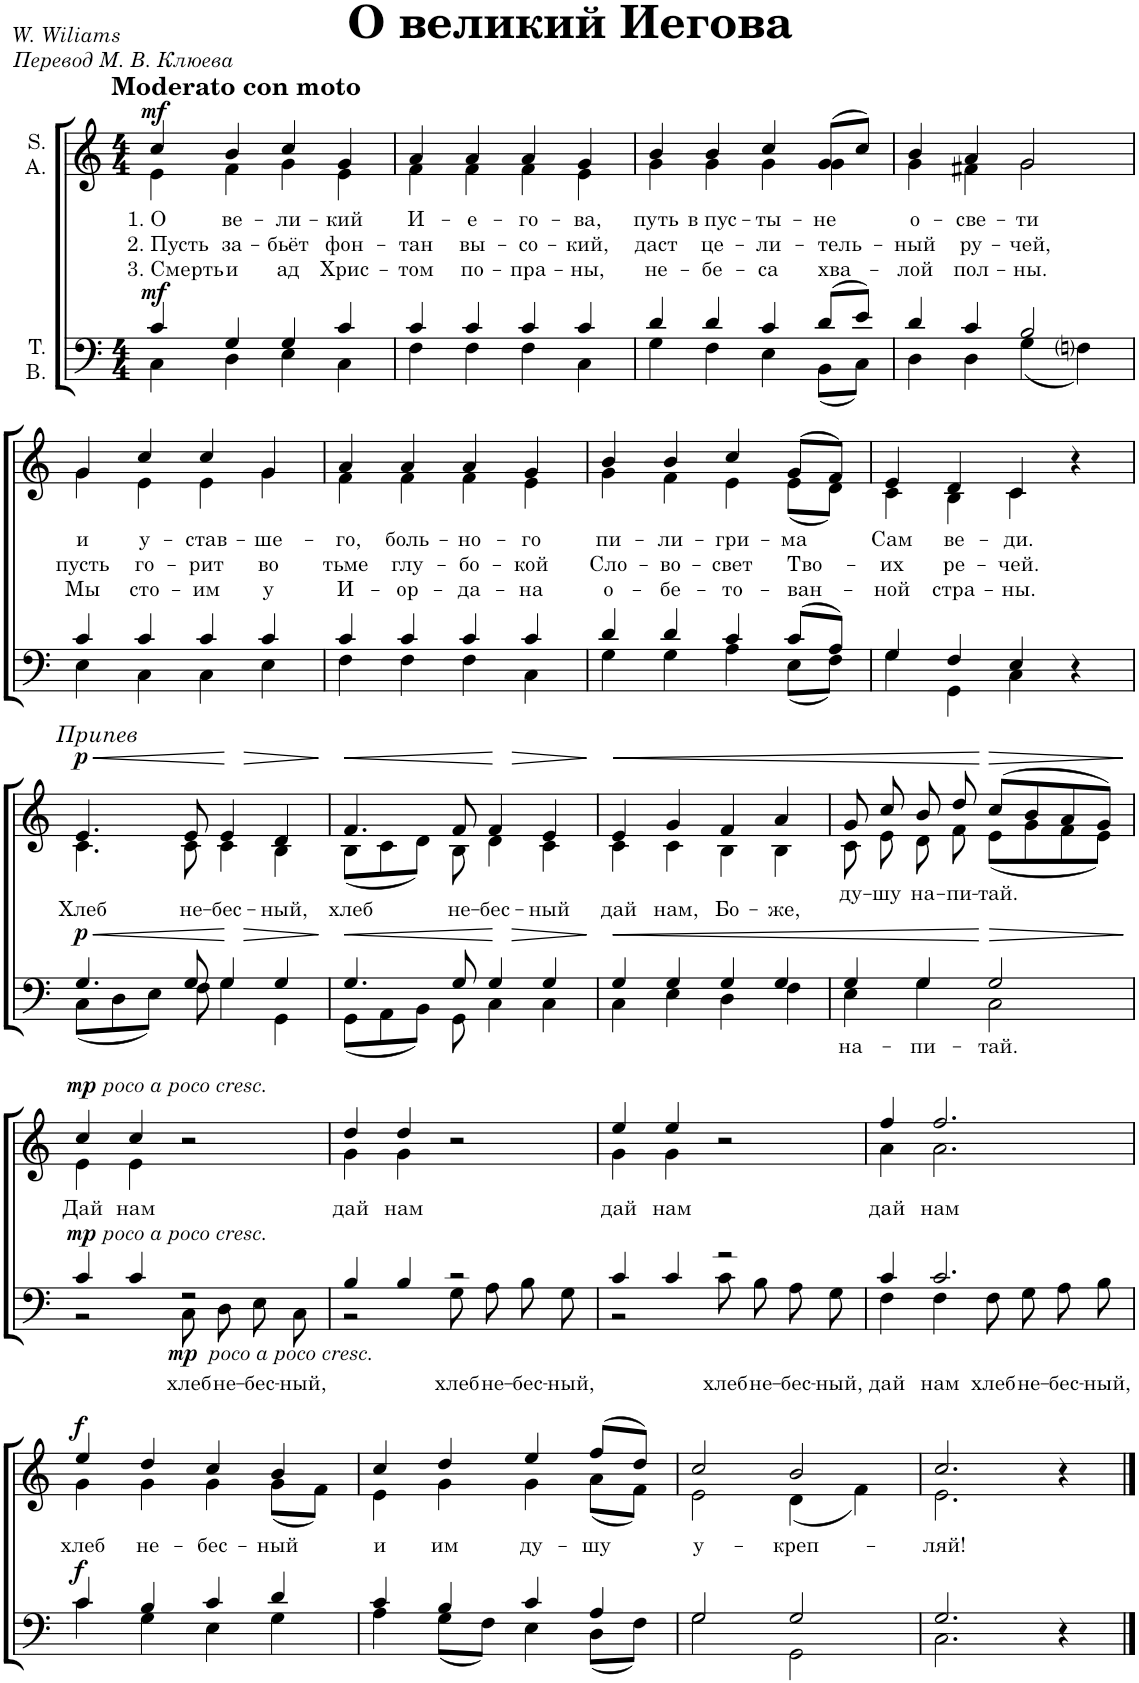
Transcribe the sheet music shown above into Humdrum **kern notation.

**kern	**text	**dynam	**kern	**text	**text	**text	**dynam
*part2	*part2	*part2	*part1	*part1	*part1	*part1	*part1
*staff2	*staff2	*staff2	*staff1	*staff1	*staff1	*staff1	*staff1
*I"T. B.	*	*	*I"S. A.	*	*	*	*
*clefF4	*	*	*clefG2	*	*	*	*
*k[]	*	*	*k[]	*	*	*	*
*M4/4	*	*	*M4/4	*	*	*	*
=1	=1	=1	=1	=1	=1	=1	=1
*^	*	*	*	*	*	*	*
!	!	!	!	!LO:TX:a:B:t=Moderato con moto	!	!	!	!
!	!	!	!LO:DY:a	!	!LO:LY:b	!LO:LY:b	!LO:LY:b	!LO:DY:a
*	*	*	*	*^	*	*	*	*
4c/	4C\	.	mf	4cc/	4e\	1. О	2. Пусть	3. Смерть	mf
!	!	!	!	!	!	!LO:LY:b	!LO:LY:b	!LO:LY:b	!
4G/	4D\	.	.	4b/	4f\	ве-	за-	и	.
!	!	!	!	!	!	!LO:LY:b	!LO:LY:b	!LO:LY:b	!
4G/	4E\	.	.	4cc/	4g\	-ли-	-бьёт	ад	.
!	!	!	!	!	!	!LO:LY:b	!LO:LY:b	!LO:LY:b	!
4c/	4C\	.	.	4g/	4e\	-кий	фон-	Хрис-	.
=2	=2	=2	=2	=2	=2	=2	=2	=2	=2
!	!	!	!	!	!	!LO:LY:b	!LO:LY:b	!LO:LY:b	!
4c/	4F\	.	.	4a/	4f\	И-	-тан	-том	.
!	!	!	!	!	!	!LO:LY:b	!LO:LY:b	!LO:LY:b	!
4c/	4F\	.	.	4a/	4f\	-е-	вы-	по-	.
!	!	!	!	!	!	!LO:LY:b	!LO:LY:b	!LO:LY:b	!
4c/	4F\	.	.	4a/	4f\	-го-	-со-	-пра-	.
!	!	!	!	!	!	!LO:LY:b	!LO:LY:b	!LO:LY:b	!
4c/	4C\	.	.	4g/	4e\	-ва,	-кий,	-ны,	.
=3	=3	=3	=3	=3	=3	=3	=3	=3	=3
!	!	!	!	!	!	!LO:LY:b	!LO:LY:b	!LO:LY:b	!
4d/	4G\	.	.	4b/	4g\	путь	даст	не-	.
!	!	!	!	!	!	!LO:LY:b	!LO:LY:b	!LO:LY:b	!
4d/	4F\	.	.	4b/	4g\	в пус-	це-	-бе-	.
!	!	!	!	!	!	!LO:LY:b	!LO:LY:b	!LO:LY:b	!
4c/	4E\	.	.	4cc/	4g\	-ты-	-ли-	-са	.
!	!	!	!	!	!	!LO:LY:b	!LO:LY:b	!LO:LY:b	!
(>8d/L	(8BB\L	.	.	(>8g/L	4g\	-не	-тель-	хва-	.
8e/J)	8C\J)	.	.	8cc/J)	.	.	.	.	.
=4	=4	=4	=4	=4	=4	=4	=4	=4	=4
!	!	!	!	!	!	!LO:LY:b	!LO:LY:b	!LO:LY:b	!
4d/	4D\	.	.	4b/	4g\	о-	-ный	-лой	.
!	!	!	!	!	!	!LO:LY:b	!LO:LY:b	!LO:LY:b	!
4c/	4D\	.	.	4a/	4f#X\	-све-	ру-	пол-	.
!	!	!	!	!	!	!LO:LY:b	!LO:LY:b	!LO:LY:b	!
2B/	(4G\	.	.	2g/	2g\	-ти	-чей,	-ны.	.
.	4Fni\)	.	.	.	.	.	.	.	.
!!LO:LB:g=z	!!
=5	=5	=5	=5	=5	=5	=5	=5	=5	=5
!	!	!	!	!	!	!LO:LY:b	!LO:LY:b	!LO:LY:b	!
4c/	4E\	.	.	4g/	4g\	и	пусть	Мы	.
!	!	!	!	!	!	!LO:LY:b	!LO:LY:b	!LO:LY:b	!
4c/	4C\	.	.	4cc/	4e\	у-	го-	сто-	.
!	!	!	!	!	!	!LO:LY:b	!LO:LY:b	!LO:LY:b	!
4c/	4C\	.	.	4cc/	4e\	-став-	-рит	-им	.
!	!	!	!	!	!	!LO:LY:b	!LO:LY:b	!LO:LY:b	!
4c/	4E\	.	.	4g/	4g\	-ше-	во	у	.
=6	=6	=6	=6	=6	=6	=6	=6	=6	=6
!	!	!	!	!	!	!LO:LY:b	!LO:LY:b	!LO:LY:b	!
4c/	4F\	.	.	4a/	4f\	-го,	тьме	И-	.
!	!	!	!	!	!	!LO:LY:b	!LO:LY:b	!LO:LY:b	!
4c/	4F\	.	.	4a/	4f\	боль-	глу-	-ор-	.
!	!	!	!	!	!	!LO:LY:b	!LO:LY:b	!LO:LY:b	!
4c/	4F\	.	.	4a/	4f\	-но-	-бо-	-да-	.
!	!	!	!	!	!	!LO:LY:b	!LO:LY:b	!LO:LY:b	!
4c/	4C\	.	.	4g/	4e\	-го	-кой	-на	.
=7	=7	=7	=7	=7	=7	=7	=7	=7	=7
!	!	!	!	!	!	!LO:LY:b	!LO:LY:b	!LO:LY:b	!
4d/	4G\	.	.	4b/	4g\	пи-	Сло-	о-	.
!	!	!	!	!	!	!LO:LY:b	!LO:LY:b	!LO:LY:b	!
4d/	4G\	.	.	4b/	4f\	-ли-	-во-	-бе-	.
!	!	!	!	!	!	!LO:LY:b	!LO:LY:b	!LO:LY:b	!
4c/	4A\	.	.	4cc/	4e\	-гри-	-свет	-то-	.
!	!	!	!	!	!	!LO:LY:b	!LO:LY:b	!LO:LY:b	!
(>8c/L	(8E\L	.	.	(>8g/L	(8e\L	-ма	Тво-	-ван-	.
8A/J)	8F\J)	.	.	8f/J)	8d\J)	.	.	.	.
=8	=8	=8	=8	=8	=8	=8	=8	=8	=8
!	!	!	!	!	!	!LO:LY:b	!LO:LY:b	!LO:LY:b	!
4G/	4G\	.	.	4e/	4c\	Сам	-их	-ной	.
!	!	!	!	!	!	!LO:LY:b	!LO:LY:b	!LO:LY:b	!
4F/	4GG\	.	.	4d/	4B\	ве-	ре-	стра-	.
!	!	!	!	!	!	!LO:LY:b	!LO:LY:b	!LO:LY:b	!
4E/	4C\	.	.	4c/	4c\	-ди.	-чей.	-ны.	.
4r	4ryy	.	.	4r	4ryy	.	.	.	.
!!LO:LB:g=z	!!
=9	=9	=9	=9	=9	=9	=9	=9	=9	=9
!	!	!	!	!LO:TX:a:i:t=Припев	!	!	!	!	!
!	!	!	!LO:HP:b	!	!	!LO:LY:b	!	!	!LO:HP:b
!	!	!	!LO:DY:n=1:a	!	!	!	!	!	!LO:DY:n=1:a
4.G/	(8C\L	.	< p	4.e/	4.c\	Хлеб	.	.	< p
.	8D\	.	.	.	.	.	.	.	.
.	8E\J)	.	.	.	.	.	.	.	.
!	!	!	!	!	!	!LO:LY:b	!	!	!
8G/	8F\	.	.	8e/	8c\	не-	.	.	.
!	!	!	!LO:HP:b	!	!	!LO:LY:b	!	!	!
4G/	4G\	.	>	4e/	4c\	-бес-	.	.	.
!	!	!	!	!	!	!LO:LY:b	!	!	!LO:HP:n=1:b
4G/	4GG\	.	[	4d/	4B\	-ный,	.	.	[ >
*v	*v	*	*	*	*	*	*	*	*
*	*	*	*v	*v	*	*	*	*
.	.	]	.	.	.	.	]
=10	=10	=10	=10	=10	=10	=10	=10
!	!	!LO:HP:b	!	!LO:LY:b	!	!	!LO:HP:b
*^	*	*	*^	*	*	*	*
4.G/	(8GG\L	.	<	4.f/	(8B\L	хлеб	.	.	<
.	8AA\	.	.	.	8c\	.	.	.	.
.	8BB\J)	.	.	.	8d\J)	.	.	.	.
!	!	!	!	!	!	!LO:LY:b	!	!	!
8G/	8GG\	.	.	8f/	8B\	не-	.	.	.
!	!	!	!LO:HP:b	!	!	!LO:LY:b	!	!	!
4G/	4C\	.	>	4f/	4d\	-бес-	.	.	.
!	!	!	!	!	!	!LO:LY:b	!	!	!LO:HP:n=1:b
4G/	4C\	.	[	4e/	4c\	-ный	.	.	[ >
*v	*v	*	*	*	*	*	*	*	*
*	*	*	*v	*v	*	*	*	*
.	.	]	.	.	.	.	]
=11	=11	=11	=11	=11	=11	=11	=11
!	!	!LO:HP:b	!	!LO:LY:b	!	!	!LO:HP:b
*^	*	*	*^	*	*	*	*
4G/	4C\	.	<	4e/	4c\	дай	.	.	<
!	!	!	!	!	!	!LO:LY:b	!	!	!
4G/	4E\	.	.	4g/	4c\	нам,	.	.	.
!	!	!	!	!	!	!LO:LY:b	!	!	!
4G/	4D\	.	.	4f/	4B\	Бо-	.	.	.
!	!	!	!	!	!	!LO:LY:b	!	!	!
4G/	4F\	.	.	4a/	4B\	-же,	.	.	.
=12	=12	=12	=12	=12	=12	=12	=12	=12	=12
!	!	!LO:LY:b	!	!	!	!LO:LY:b	!	!	!
4G/	4E\	на-	.	8g/	8c\	ду-	.	.	.
!	!	!	!	!	!	!LO:LY:b	!	!	!
.	.	.	.	8cc/	8e\	-шу	.	.	.
!	!	!LO:LY:b	!	!	!	!LO:LY:b	!	!	!
4G/	4G\	-пи-	.	8b/	8d\	на-	.	.	.
!	!	!	!	!	!	!LO:LY:b	!	!	!
.	.	.	.	8dd/	8f\	-пи-	.	.	.
!	!	!LO:LY:b	!LO:HP:n=1:b	!	!	!LO:LY:b	!	!	!LO:HP:n=1:b
2G/	2C\	-тай.	[ >	(8cc/L	(8e\L	-тай.	.	.	[ >
.	.	.	.	8b/	8g\	.	.	.	.
.	.	.	.	8a/	8f\	.	.	.	.
.	.	.	.	8g/J)	8e\J)	.	.	.	.
*v	*v	*	*	*	*	*	*	*	*
*	*	*	*v	*v	*	*	*	*
.	.	]	.	.	.	.	]
!!LO:LB:g=z
=13	=13	=13	=13	=13	=13	=13	=13
*^	*	*	*	*	*	*	*
!	!	!	!	!LO:TX:a:i:t=poco a poco cresc.	!	!	!	!
!LO:TX:a:i:t=poco a poco cresc.	!	!	!	!	!	!	!	!
!	!	!	!LO:DY:a	!	!LO:LY:b	!	!	!LO:DY:a
*	*	*	*	*^	*	*	*	*
4c/	2r	.	mp	4cc/	4e\	Дай	.	.	mp
!	!	!	!	!	!	!LO:LY:b	!	!	!
4c/	.	.	.	4cc/	4e\	нам	.	.	.
!	!	!LO:LY:b	!LO:DY:b	!	!	!	!	!	!
2r	8C\	хлеб	mp	2r	2ryy	.	.	.	.
!	!LO:TX:b:i:t=poco a poco cresc.	!	!	!	!	!	!	!	!
!	!	!LO:LY:b	!	!	!	!	!	!	!
.	8D\	не-	.	.	.	.	.	.	.
!	!	!LO:LY:b	!	!	!	!	!	!	!
.	8E\	-бес-	.	.	.	.	.	.	.
!	!	!LO:LY:b	!	!	!	!	!	!	!
.	8C\	-ный,	.	.	.	.	.	.	.
=14	=14	=14	=14	=14	=14	=14	=14	=14	=14
!	!	!	!	!	!	!LO:LY:b	!	!	!
4B/	2r	.	.	4dd/	4g\	дай	.	.	.
!	!	!	!	!	!	!LO:LY:b	!	!	!
4B/	.	.	.	4dd/	4g\	нам	.	.	.
!	!	!LO:LY:b	!	!	!	!	!	!	!
2r	8G\	хлеб	.	2r	2ryy	.	.	.	.
!	!	!LO:LY:b	!	!	!	!	!	!	!
.	8A\	не-	.	.	.	.	.	.	.
!	!	!LO:LY:b	!	!	!	!	!	!	!
.	8B\	-бес-	.	.	.	.	.	.	.
!	!	!LO:LY:b	!	!	!	!	!	!	!
.	8G\	-ный,	.	.	.	.	.	.	.
=15	=15	=15	=15	=15	=15	=15	=15	=15	=15
!	!	!	!	!	!	!LO:LY:b	!	!	!
4c/	2r	.	.	4ee/	4g\	дай	.	.	.
!	!	!	!	!	!	!LO:LY:b	!	!	!
4c/	.	.	.	4ee/	4g\	нам	.	.	.
!	!	!LO:LY:b	!	!	!	!	!	!	!
2r	8c\	хлеб	.	2r	2ryy	.	.	.	.
!	!	!LO:LY:b	!	!	!	!	!	!	!
.	8B\	не-	.	.	.	.	.	.	.
!	!	!LO:LY:b	!	!	!	!	!	!	!
.	8A\	-бес-	.	.	.	.	.	.	.
!	!	!LO:LY:b	!	!	!	!	!	!	!
.	8G\	-ный,	.	.	.	.	.	.	.
=16	=16	=16	=16	=16	=16	=16	=16	=16	=16
!	!	!LO:LY:b	!	!	!	!LO:LY:b	!	!	!
4c/	4F\	дай	.	4ff/	4a\	дай	.	.	.
!	!	!LO:LY:b	!	!	!	!LO:LY:b	!	!	!
2.c/	4F\	нам	.	2.ff/	2.a\	нам	.	.	.
!	!	!LO:LY:b	!	!	!	!	!	!	!
.	8F\	хлеб	.	.	.	.	.	.	.
!	!	!LO:LY:b	!	!	!	!	!	!	!
.	8G\	не-	.	.	.	.	.	.	.
!	!	!LO:LY:b	!	!	!	!	!	!	!
.	8A\	-бес-	.	.	.	.	.	.	.
!	!	!LO:LY:b	!	!	!	!	!	!	!
.	8B\	-ный,	.	.	.	.	.	.	.
!!LO:LB:g=z	!!
=17	=17	=17	=17	=17	=17	=17	=17	=17	=17
!	!	!	!LO:DY:a	!	!	!LO:LY:b	!	!	!LO:DY:a
4c/	4c\	.	f	4ee/	4g\	хлеб	.	.	f
!	!	!	!	!	!	!LO:LY:b	!	!	!
4B/	4G\	.	.	4dd/	4g\	не-	.	.	.
!	!	!	!	!	!	!LO:LY:b	!	!	!
4c/	4E\	.	.	4cc/	4g\	-бес-	.	.	.
!	!	!	!	!	!	!LO:LY:b	!	!	!
4d/	4G\	.	.	4b/	(<8g\L	-ный	.	.	.
.	.	.	.	.	8f\J)	.	.	.	.
=18	=18	=18	=18	=18	=18	=18	=18	=18	=18
!	!	!	!	!	!	!LO:LY:b	!	!	!
4c/	4A\	.	.	4cc/	4e\	и	.	.	.
!	!	!	!	!	!	!LO:LY:b	!	!	!
4B/	(<8G\L	.	.	4dd/	4g\	им	.	.	.
.	8F\J)	.	.	.	.	.	.	.	.
!	!	!	!	!	!	!LO:LY:b	!	!	!
4c/	4E\	.	.	4ee/	4g\	ду-	.	.	.
!	!	!	!	!	!	!LO:LY:b	!	!	!
4A/	(<8D\L	.	.	(>8ff/L	(8a\L	-шу	.	.	.
.	8F\J)	.	.	8dd/J)	8f\J)	.	.	.	.
=19	=19	=19	=19	=19	=19	=19	=19	=19	=19
!	!	!	!	!	!	!LO:LY:b	!	!	!
2G/	2G\	.	.	2cc/	2e\	у-	.	.	.
!	!	!	!	!	!	!LO:LY:b	!	!	!
2G/	2GG\	.	.	2b/	(4d\	-креп-	.	.	.
.	.	.	.	.	4f\)	.	.	.	.
=20	=20	=20	=20	=20	=20	=20	=20	=20	=20
!	!	!	!	!	!	!LO:LY:b	!	!	!
2.G/	2.C\	.	.	2.cc/	2.e\	-ляй!	.	.	.
4r	4ryy	.	.	4r	4ryy	.	.	.	.
*v	*v	*	*	*	*	*	*	*	*
*	*	*	*v	*v	*	*	*	*
==	==	==	==	==	==	==	==
*-	*-	*-	*-	*-	*-	*-	*-
